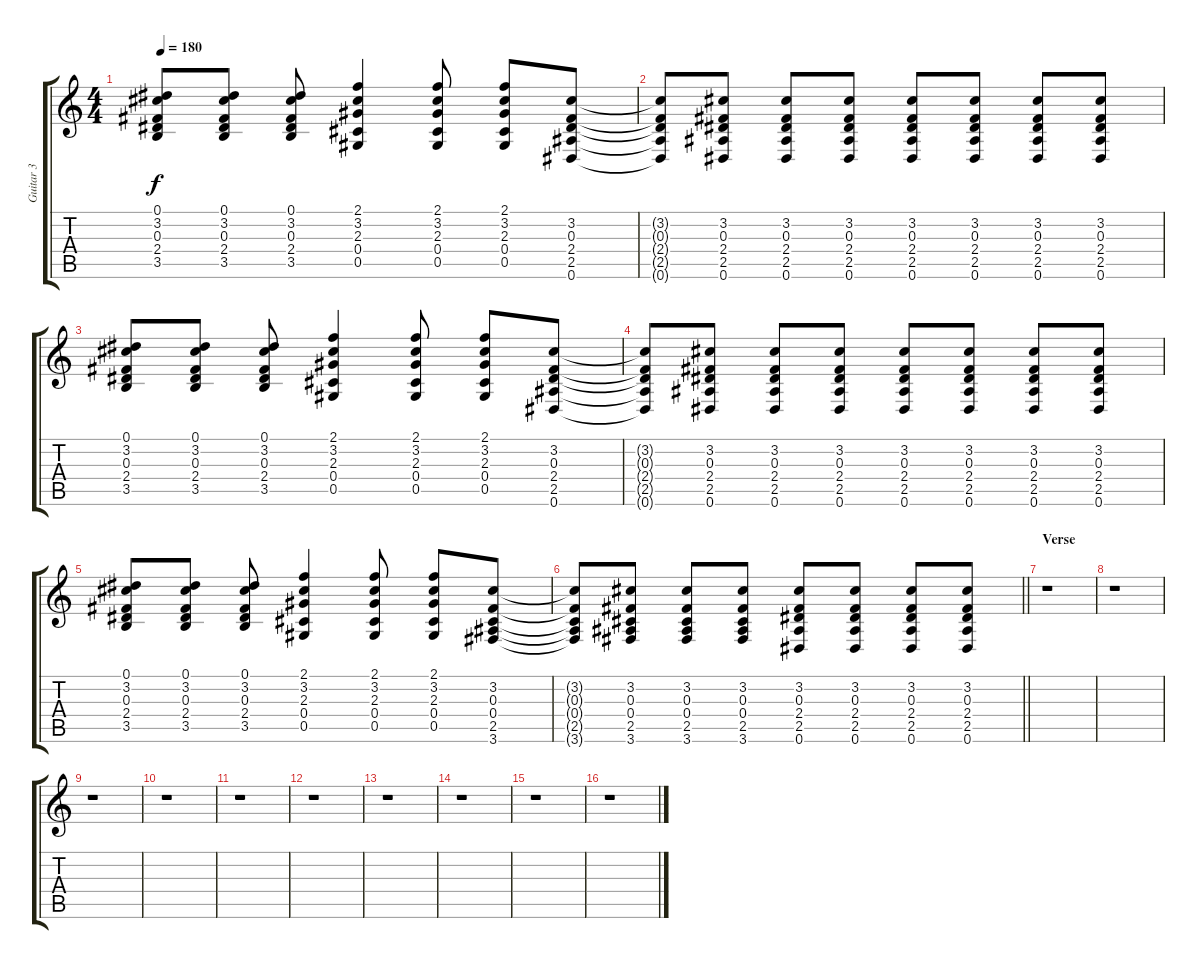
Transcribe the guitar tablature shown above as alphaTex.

\track ("Guitar 3" "Guitar 3") {instrument overdrivenguitar}
\staff {score tabs}
\tuning (Eb4 Bb3 Gb3 Db3 Ab2 Eb2) {hide}
\ts (4 4)
\tempo 180
\clef g2
\ks c
(0.1 3.2 0.3 2.4 3.5).8{dy f} (0.1 3.2 0.3 2.4 3.5).8 (0.1 3.2 0.3 2.4 3.5).8 (2.1 3.2 2.3 0.4 0.5).4 (2.1 3.2 2.3 0.4 0.5).8 (2.1 3.2 2.3 0.4 0.5).8 (3.2 0.3 2.4 2.5 0.6).8 |
(3.2{t} 0.3{t} 2.4{t} 2.5{t} 0.6{t}).8 (3.2 0.3 2.4 2.5 0.6).8 (3.2 0.3 2.4 2.5 0.6).8 (3.2 0.3 2.4 2.5 0.6).8 (3.2 0.3 2.4 2.5 0.6).8 (3.2 0.3 2.4 2.5 0.6).8 (3.2 0.3 2.4 2.5 0.6).8 (3.2 0.3 2.4 2.5 0.6).8 |
(0.1 3.2 0.3 2.4 3.5).8 (0.1 3.2 0.3 2.4 3.5).8 (0.1 3.2 0.3 2.4 3.5).8 (2.1 3.2 2.3 0.4 0.5).4 (2.1 3.2 2.3 0.4 0.5).8 (2.1 3.2 2.3 0.4 0.5).8 (3.2 0.3 2.4 2.5 0.6).8 |
(3.2{t} 0.3{t} 2.4{t} 2.5{t} 0.6{t}).8 (3.2 0.3 2.4 2.5 0.6).8 (3.2 0.3 2.4 2.5 0.6).8 (3.2 0.3 2.4 2.5 0.6).8 (3.2 0.3 2.4 2.5 0.6).8 (3.2 0.3 2.4 2.5 0.6).8 (3.2 0.3 2.4 2.5 0.6).8 (3.2 0.3 2.4 2.5 0.6).8 |
(0.1 3.2 0.3 2.4 3.5).8 (0.1 3.2 0.3 2.4 3.5).8 (0.1 3.2 0.3 2.4 3.5).8 (2.1 3.2 2.3 0.4 0.5).4 (2.1 3.2 2.3 0.4 0.5).8 (2.1 3.2 2.3 0.4 0.5).8 (3.2 0.3 0.4 2.5 3.6).8 |
\barLineRight lightlight
(3.2{t} 0.3{t} 0.4{t} 2.5{t} 3.6{t}).8 (3.2 0.3 0.4 2.5 3.6).8 (3.2 0.3 0.4 2.5 3.6).8 (3.2 0.3 0.4 2.5 3.6).8 (3.2 0.3 2.4 2.5 0.6).8 (3.2 0.3 2.4 2.5 0.6).8 (3.2 0.3 2.4 2.5 0.6).8 (3.2 0.3 2.4 2.5 0.6).8 |
\section ("" "Verse")
r.1 |
r.1 |
r.1 |
r.1 |
r.1 |
r.1 |
r.1 |
r.1 |
r.1 |
r.1
